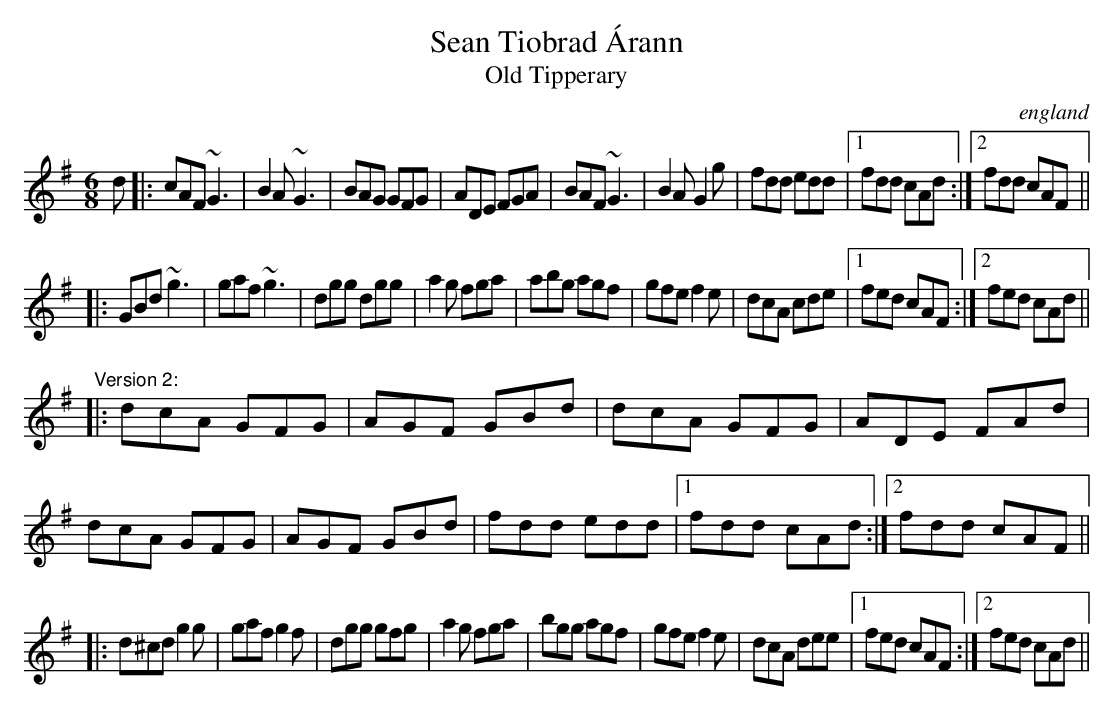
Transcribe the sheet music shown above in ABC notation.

X:1
T:Sean Tiobrad \'Arann
T:Old Tipperary
O:england
M:6/8
K:G
d|:cAF ~G3|B2A ~G3|BAG GFG|ADE FGA|BAF ~G3|B2A G2g|fdd edd|1 fdd cAd:|2 fdd cAF||
|:GBd ~g3|gaf ~g3|dgg dgg|a2g fga|abg agf|gfe f2e|dcA cde|1 fed cAF:|2 fed cAd||
"Version 2:"
|:dcA GFG|AGF GBd|dcA GFG|ADE FAd|dcA GFG|AGF GBd|fdd edd|1 fdd cAd:|2 fdd cAF||
|:d^cd g2g|gaf g2f|dgg gfg|a2g fga|bgg agf|gfe f2e|dcA dee|1 fed cAF:|2 fed cAd||
